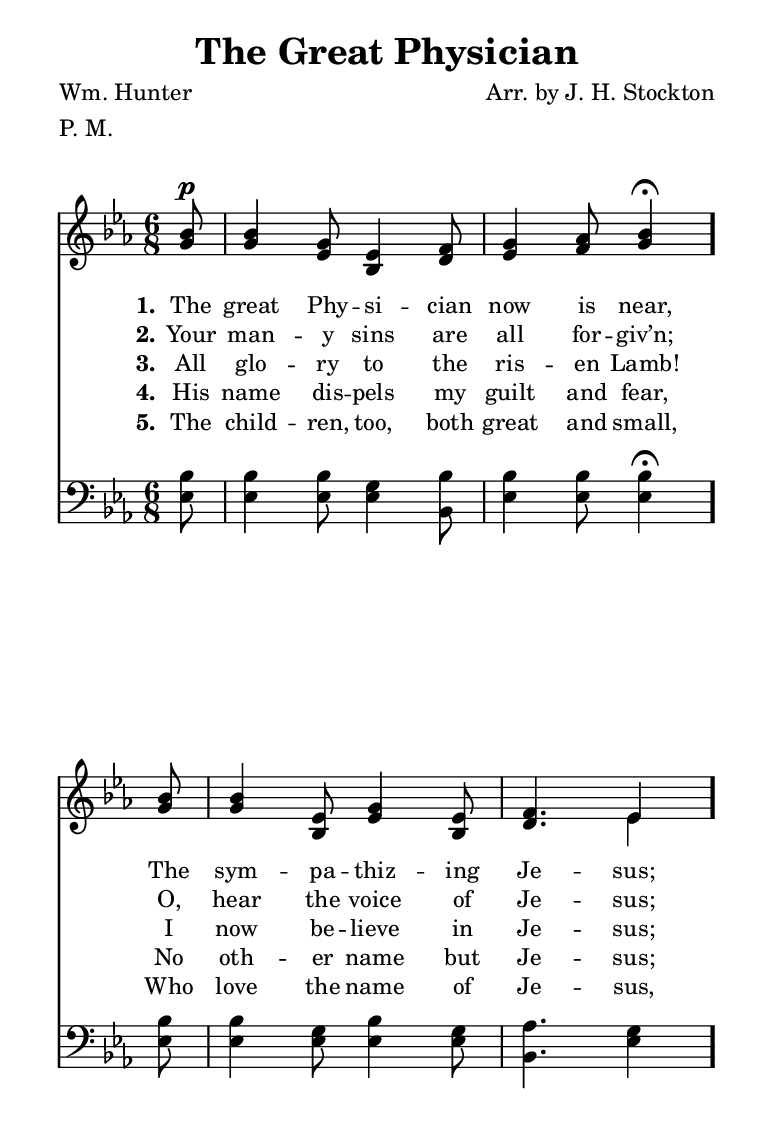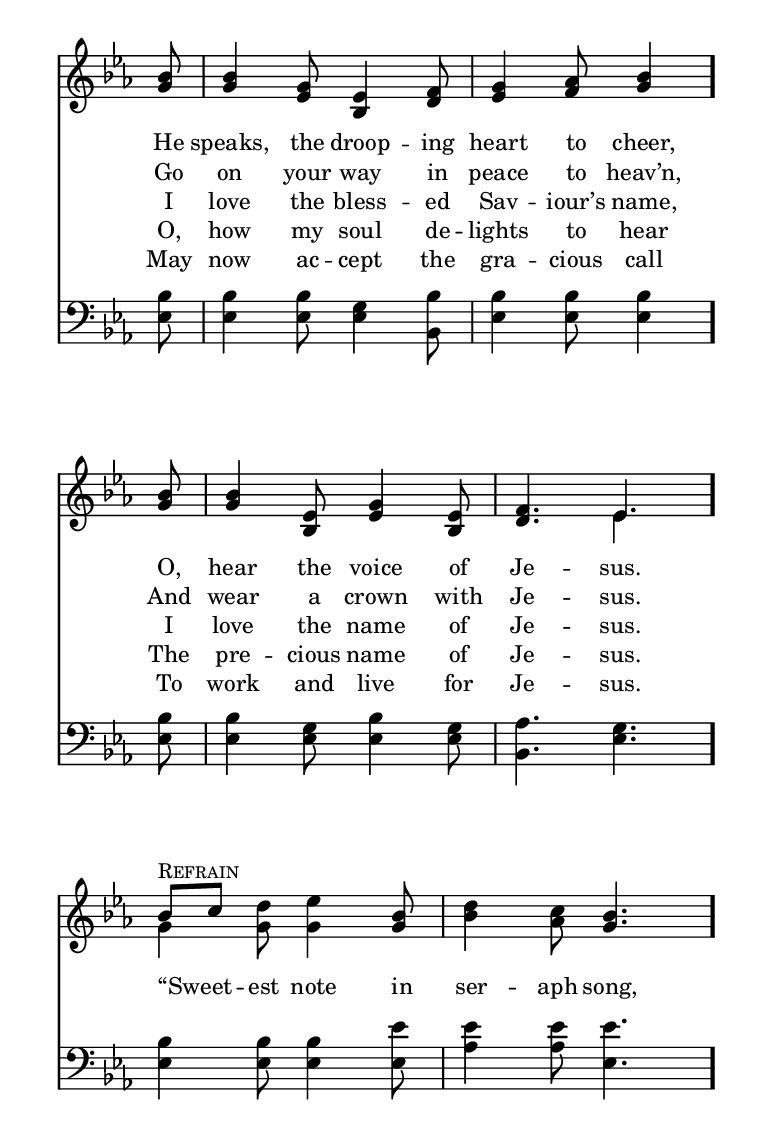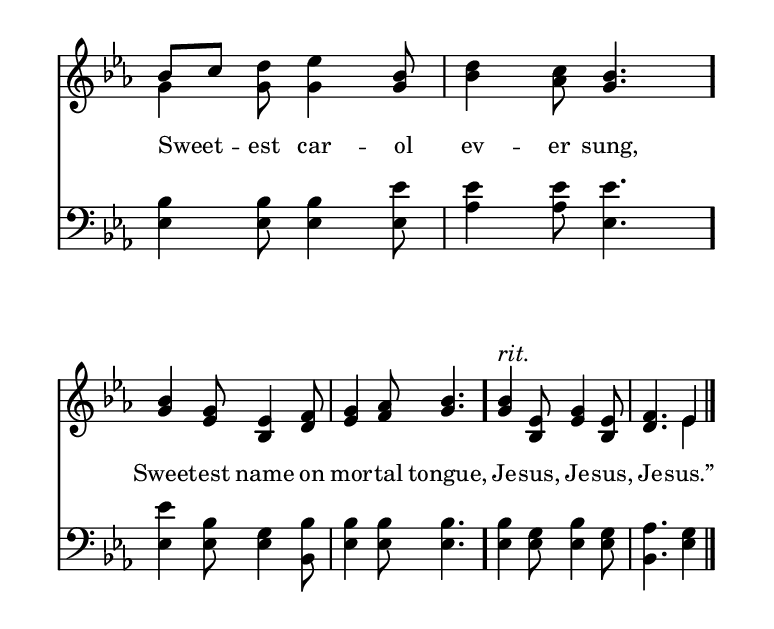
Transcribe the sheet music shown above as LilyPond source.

\include "common/global.ily"
\paper {
  \include "common/paper.ily"
  %ragged-bottom = ##t
  %ragged-last-bottom = ##t
  %systems-per-page = ##f
  %page-count = ##f
}

\header{
  hymnnumber = "42"
  title = "The Great Physician"
  tunename = ""
  meter = "P. M."
  poet = "Wm. Hunter"
  composer = "Arr. by J. H. Stockton"
  %copyright = ""
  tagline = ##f
}

% for fermata in MIDI
ta = { \tempo 4=80 }
tb = { \tempo 4=40 }
tc = { \tempo 4=60 }

patternAA = { \ta c8 | c4 c8 c4 c8 | c4 c8 \tb c4 \ta }
patternAB = { \ta c8 | c4 c8 c4 c8 | c4.       c4     }
patternAC = { \ta c8 | c4 c8 c4 c8 | c4 c8     c4     }
patternAD = { \ta c8 | c4 c8 c4 c8 | c4.       c4.    }
patternAE = { \ta      c4 c8 c4 c8 | c4 c8     c4.    }

patternBA = { \ta c8[ c8] c8 c4 c8 | c4 c8 c4. }
patternBB = { \ta c4      c8 c4 c8 | c4 c8 c4. }

% \tc for ritardando
patternCA = { \tc c4 c8 c4 c8 | c4. c4 }

global = {
  \include "common/overrides.ily"
  \override Staff.TimeSignature.style = #'numbered
  \time 6/8
  \override Score.MetronomeMark.transparent = ##t % hide all fermata changes too
  \ta
  \key ees \major
  \partial 8
  \autoBeamOff
}

notesSoprano = {
\global
\relative c'' {

  \changePitch \patternAA { bes^\markup { \dynamic p } | bes g ees f | g aes bes \fermata }
  \changePitch \patternAB { bes | bes ees, g ees | f ees }
  \changePitch \patternAC { bes' | bes g ees f | g aes bes }
  \changePitch \patternAD { bes | bes ees, g ees | f ees }

  << s^\markup { \small \caps "Refrain" }
  \changePitch \patternBA { bes' c d ees bes | d c bes } >>
  \changePitch \patternBA { bes c d ees bes | d c bes }
  \changePitch \patternAE { bes g ees f | g aes bes }
  \changePitch \patternCA { bes^\markup { \italic rit. } ees, g ees | f ees }

  \bar "|."

}
}

notesAlto = {
\global
\relative e' {

  \changePitch \patternAA { g | g ees bes d | ees f g }
  \changePitch \patternAB { g | g bes, ees bes | d ees }
  \changePitch \patternAC { g | g ees bes d | ees f g }
  \changePitch \patternAD { g | g bes, ees bes | d ees }

  \changePitch \patternBB { g | g g g | bes aes g }
  \changePitch \patternBB { g | g g g | bes aes g }
  \changePitch \patternAE { g ees bes d | ees f g }
  \changePitch \patternCA { g bes, ees bes | d ees }

}
}

notesTenor = {
\global
\relative a {

  \changePitch \patternAA { bes | bes bes g bes | bes bes bes }
  \changePitch \patternAB { bes | bes g bes g | aes g }
  \changePitch \patternAC { bes | bes bes g bes | bes bes bes }
  \changePitch \patternAD { bes | bes g bes g | aes g }

  \changePitch \patternBB { bes bes bes ees | ees ees ees }
  \changePitch \patternBB { bes bes bes ees | ees ees ees }
  \changePitch \patternAE { ees bes g bes | bes bes bes }
  \changePitch \patternCA { bes g bes g | aes g }

}
}

notesBass = {
\global
\relative f {

  \changePitch \patternAA { ees | ees ees ees bes | ees ees ees \fermata }
  \changePitch \patternAB { ees | ees ees ees ees | bes ees }
  \changePitch \patternAC { ees | ees ees ees bes | ees ees ees }
  \changePitch \patternAD { ees | ees ees ees ees | bes ees }

  \changePitch \patternBB { ees ees ees ees | aes aes ees }
  \changePitch \patternBB { ees ees ees ees | aes aes ees }
  \changePitch \patternAE { ees ees ees bes | ees ees ees }
  \changePitch \patternCA { ees ees ees ees | bes ees }

}
}

Refrain = \lyricmode {

“Sweet -- est note in ser -- aph song, \bar "."
Sweet -- est car -- ol ev -- er sung, \bar "." \break
Sweet -- est name on mor -- tal tongue, \bar "."
Je -- sus, Je -- sus, Je -- sus.” \bar "." \break

}

wordsA = \lyricmode {
\set stanza = "1."

The great Phy -- si -- cian now is near, \bar "."
The sym -- pa -- thiz -- ing Je -- sus; \bar "." \break
He speaks, the droop -- ing heart to cheer, \bar "."
O, hear the voice of Je -- sus. \bar "." \break

}

wordsB = \lyricmode {
\set stanza = "2."

Your man -- y sins are all for -- giv’n;
O, hear the voice of Je -- sus;
Go on your way in peace to heav’n,
And wear a crown with Je -- sus.

\Refrain

}

wordsC = \lyricmode {
\set stanza = "3."

All glo -- ry to the ris -- en Lamb!
I now be -- lieve in Je -- sus;
I love the bless -- ed Sav -- iour’s name,
I love the name of Je -- sus.

}

wordsD = \lyricmode {
\set stanza = "4."

His name dis -- pels my guilt and fear,
No oth -- er name but Je -- sus;
O, how my soul de -- lights to hear
The pre -- cious name of Je -- sus.

}

wordsE = \lyricmode {
\set stanza = "5."

The child -- ren, too, both great and small,
Who love the name of Je -- sus,
May now ac -- cept the gra -- cious call
To work and live for Je -- sus.

}

\score {
  \context ChoirStaff <<
    \context Staff = upper <<
      \set ChoirStaff.systemStartDelimiter = #'SystemStartBar
      \set ChoirStaff.printPartCombineTexts = ##f
      \partcombine #'(2 . 9) \notesSoprano \notesAlto
      \context NullVoice = sopranos { \voiceOne << \notesSoprano >> }
      \context NullVoice = altos { \voiceTwo << \notesAlto >> }
      \context Lyrics = one   \lyricsto sopranos \wordsA
      \context Lyrics = two   \lyricsto sopranos \wordsB
      \context Lyrics = three \lyricsto sopranos \wordsC
      \context Lyrics = four  \lyricsto sopranos \wordsD
      \context Lyrics = five  \lyricsto sopranos \wordsE
    >>
    \context Staff = men <<
      \clef bass
      \set ChoirStaff.printPartCombineTexts = ##f
      \partcombine #'(2 . 9) \notesTenor \notesBass
      \context NullVoice = tenors { \voiceOne << \notesTenor >> }
      \context NullVoice = basses { \voiceTwo << \notesBass >> }
    >>
  >>
  \layout {
    \include "common/layout.ily"
  }
  \midi{
    \include "common/midi.ily"
  }
}

%\markup { \fill-line { \column {
%  \line{ \bold 5 \column { \wordsE } } \combine \null \vspace #0.4
%  \line{ \bold 6 \column { \wordsF } } \combine \null \vspace #0.4
%  \line{ \bold 7 \column { \wordsG } } \combine \null \vspace #0.4
%  \line{ \bold 8 \column { \wordsH } } \combine \null \vspace #0.4
%} } }

\version "2.19.49"  % necessary for upgrading to future LilyPond versions.

% vi:set et ts=2 sw=2 ai nocindent syntax=lilypond:
